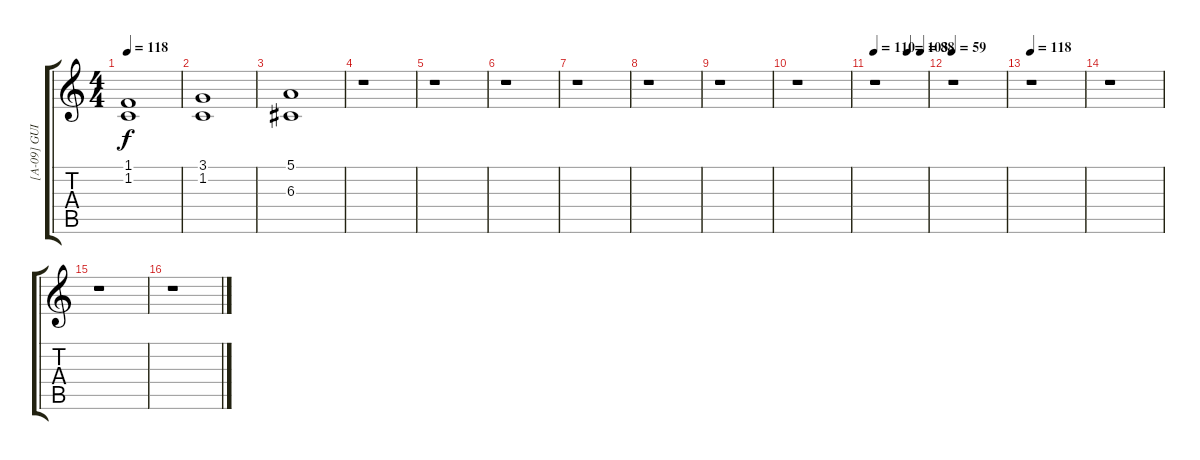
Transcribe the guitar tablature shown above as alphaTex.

\track ("[A-09] GUITER" "[A-09] GUI") {instrument clavinet}
\staff {score tabs}
\tuning (E4 B3 G3 D3 A2 E2) {hide}
\ts (4 4)
\tempo 118
\clef g2
\ks c
(1.1 1.2).1{dy f} |
(3.1 1.2).1 |
(5.1 6.3).1 |
r.1 |
r.1 |
r.1 |
r.1 |
r.1 |
r.1 |
r.1 |
\tempo 110
\tempo (103 0.625)
\tempo (88 0.875)
r.1 |
\tempo 59
r.1 |
\tempo 118
r.1 |
r.1 |
r.1 |
r.1
